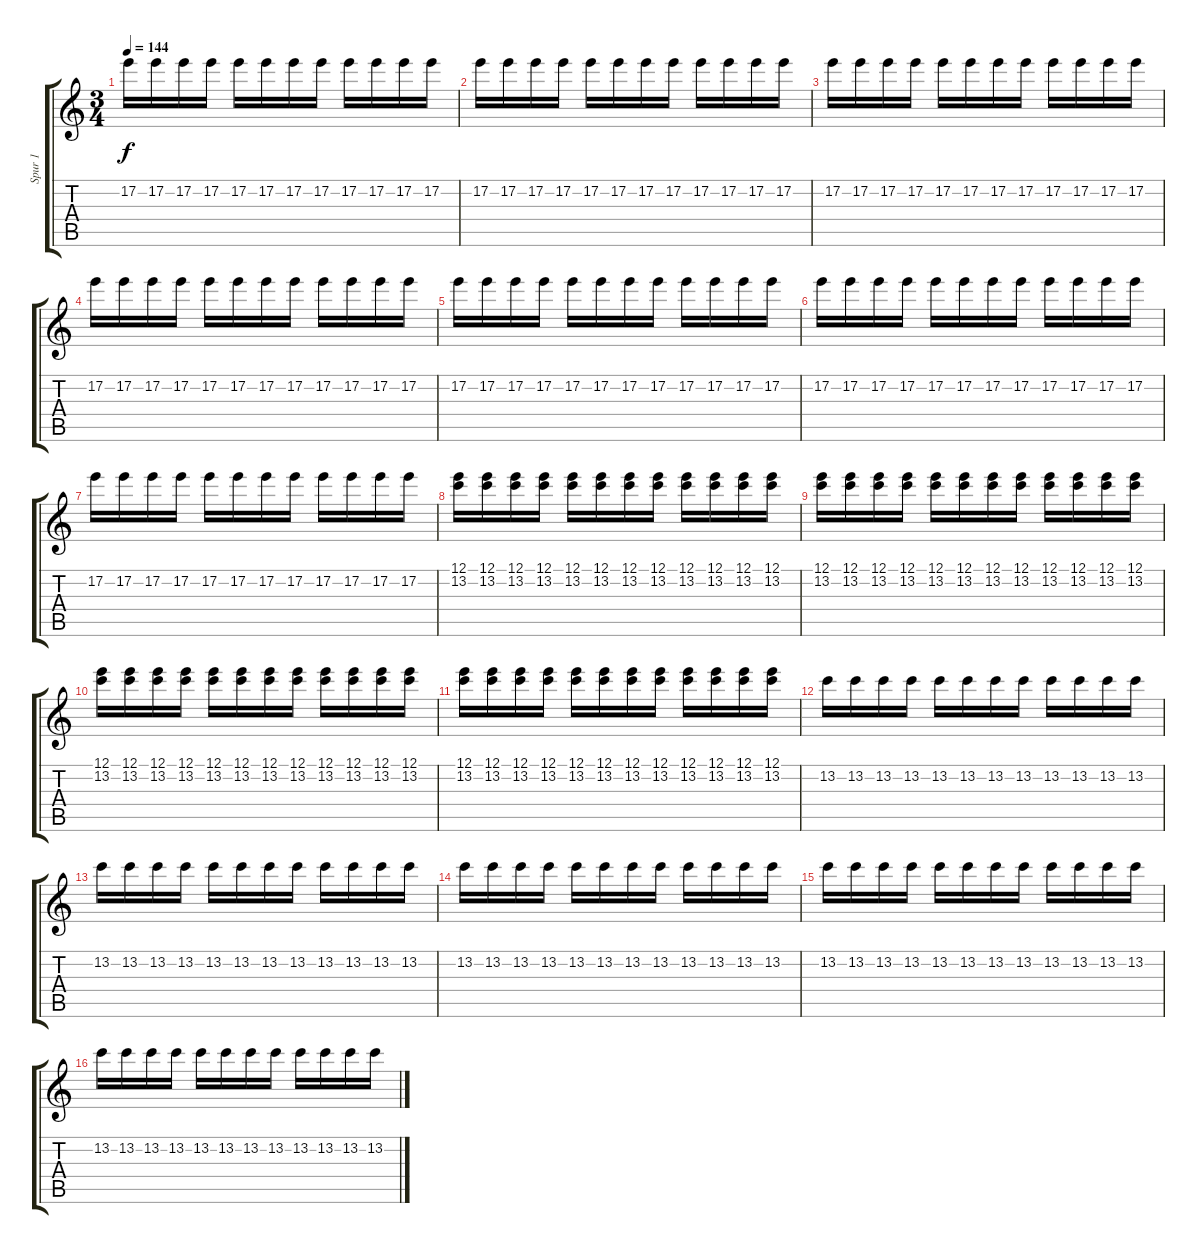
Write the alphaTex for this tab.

\track ("Spur 1" "Spur 1") {instrument electricguitarclean}
\staff {score tabs}
\tuning (E4 B3 G3 D3 A2 D2) {hide}
\ts (3 4)
\tempo 144
\clef g2
\ks c
17.2.16{dy f} 17.2.16 17.2.16 17.2.16 17.2.16 17.2.16 17.2.16 17.2.16 17.2.16 17.2.16 17.2.16 17.2.16 |
17.2.16 17.2.16 17.2.16 17.2.16 17.2.16 17.2.16 17.2.16 17.2.16 17.2.16 17.2.16 17.2.16 17.2.16 |
17.2.16 17.2.16 17.2.16 17.2.16 17.2.16 17.2.16 17.2.16 17.2.16 17.2.16 17.2.16 17.2.16 17.2.16 |
17.2.16 17.2.16 17.2.16 17.2.16 17.2.16 17.2.16 17.2.16 17.2.16 17.2.16 17.2.16 17.2.16 17.2.16 |
17.2.16 17.2.16 17.2.16 17.2.16 17.2.16 17.2.16 17.2.16 17.2.16 17.2.16 17.2.16 17.2.16 17.2.16 |
17.2.16 17.2.16 17.2.16 17.2.16 17.2.16 17.2.16 17.2.16 17.2.16 17.2.16 17.2.16 17.2.16 17.2.16 |
17.2.16 17.2.16 17.2.16 17.2.16 17.2.16 17.2.16 17.2.16 17.2.16 17.2.16 17.2.16 17.2.16 17.2.16 |
(12.1 13.2).16 (12.1 13.2).16 (12.1 13.2).16 (12.1 13.2).16 (12.1 13.2).16 (12.1 13.2).16 (12.1 13.2).16 (12.1 13.2).16 (12.1 13.2).16 (12.1 13.2).16 (12.1 13.2).16 (12.1 13.2).16 |
(12.1 13.2).16 (12.1 13.2).16 (12.1 13.2).16 (12.1 13.2).16 (12.1 13.2).16 (12.1 13.2).16 (12.1 13.2).16 (12.1 13.2).16 (12.1 13.2).16 (12.1 13.2).16 (12.1 13.2).16 (12.1 13.2).16 |
(12.1 13.2).16 (12.1 13.2).16 (12.1 13.2).16 (12.1 13.2).16 (12.1 13.2).16 (12.1 13.2).16 (12.1 13.2).16 (12.1 13.2).16 (12.1 13.2).16 (12.1 13.2).16 (12.1 13.2).16 (12.1 13.2).16 |
(12.1 13.2).16 (12.1 13.2).16 (12.1 13.2).16 (12.1 13.2).16 (12.1 13.2).16 (12.1 13.2).16 (12.1 13.2).16 (12.1 13.2).16 (12.1 13.2).16 (12.1 13.2).16 (12.1 13.2).16 (12.1 13.2).16 |
13.2.16 13.2.16 13.2.16 13.2.16 13.2.16 13.2.16 13.2.16 13.2.16 13.2.16 13.2.16 13.2.16 13.2.16 |
13.2.16 13.2.16 13.2.16 13.2.16 13.2.16 13.2.16 13.2.16 13.2.16 13.2.16 13.2.16 13.2.16 13.2.16 |
13.2.16 13.2.16 13.2.16 13.2.16 13.2.16 13.2.16 13.2.16 13.2.16 13.2.16 13.2.16 13.2.16 13.2.16 |
13.2.16 13.2.16 13.2.16 13.2.16 13.2.16 13.2.16 13.2.16 13.2.16 13.2.16 13.2.16 13.2.16 13.2.16 |
13.2.16 13.2.16 13.2.16 13.2.16 13.2.16 13.2.16 13.2.16 13.2.16 13.2.16 13.2.16 13.2.16 13.2.16
